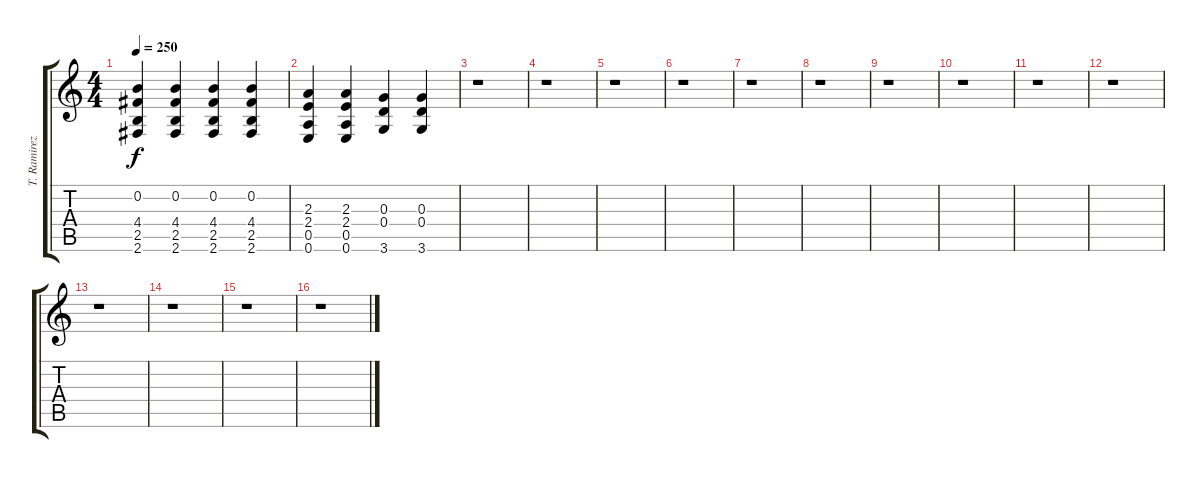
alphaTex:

\track ("T. Ramirez" "T. Ramirez") {instrument distortionguitar}
\staff {score tabs}
\tuning (E4 B3 G3 D3 A2 E2) {hide}
\ts (4 4)
\tempo 250
\clef g2
\ks c
(0.2 4.4 2.5 2.6).4{dy f} (0.2 4.4 2.5 2.6).4 (0.2 4.4 2.5 2.6).4 (0.2 4.4 2.5 2.6).4 |
(2.3 2.4 0.5 0.6).4 (2.3 2.4 0.5 0.6).4 (0.3 0.4 3.6).4 (0.3 0.4 3.6).4 |
r.1 |
r.1 |
r.1 |
r.1 |
r.1 |
r.1 |
r.1 |
r.1 |
r.1 |
r.1 |
r.1 |
r.1 |
r.1 |
r.1
